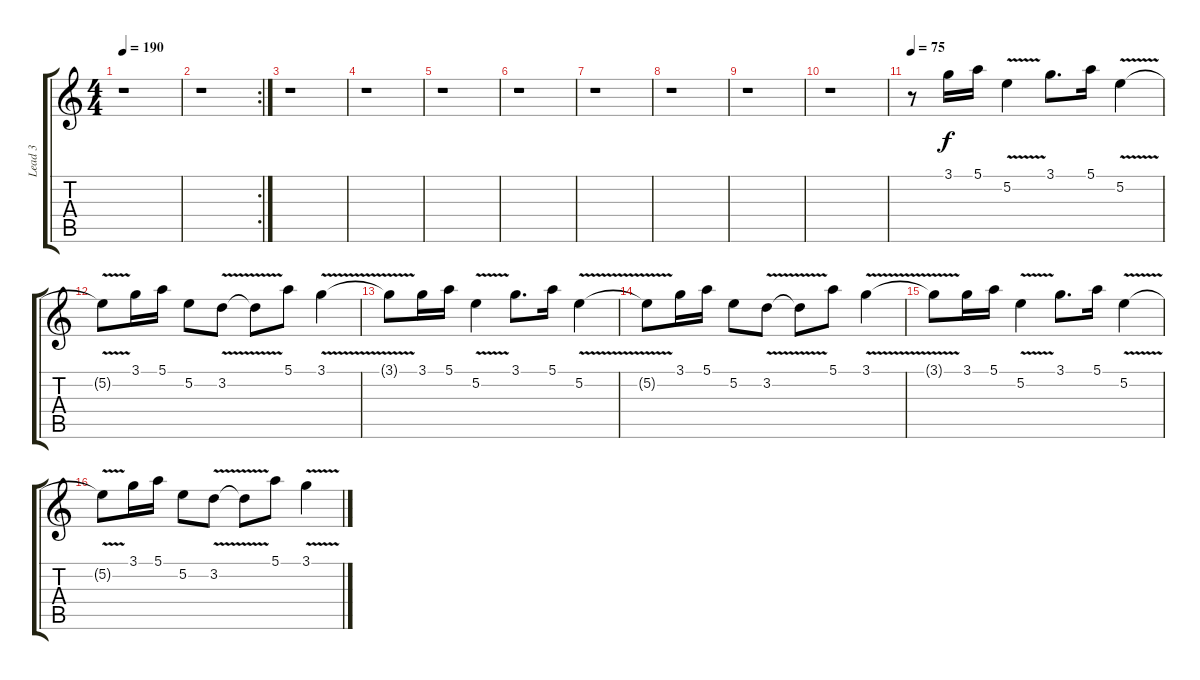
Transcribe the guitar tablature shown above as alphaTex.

\track ("Lead 3" "Lead 3") {instrument distortionguitar}
\staff {score tabs}
\tuning (E4 B3 G3 D3 A2 E2) {hide}
\ts (4 4)
\tempo 190
\tempo 75
\tempo 190
\clef g2
\ks c
r.1{dy f instrument distortionguitar} |
\rc 2
r.1 |
r.1 |
r.1 |
r.1 |
r.1 |
r.1 |
r.1 |
r.1 |
r.1 |
\tempo 75
r.8 3.1.16 5.1.16 5.2{v}.4 3.1.8{d} 5.1.16 5.2{v}.4 |
5.2{t}.8 3.1.16 5.1.16 5.2.8 3.2{v}.8 3.2{t}.8 5.1.8 3.1{v}.4 |
3.1{t}.8 3.1.16 5.1.16 5.2{v}.4 3.1.8{d} 5.1.16 5.2{v}.4 |
5.2{t}.8 3.1.16 5.1.16 5.2.8 3.2{v}.8 3.2{t}.8 5.1.8 3.1{v}.4 |
3.1{t}.8 3.1.16 5.1.16 5.2{v}.4 3.1.8{d} 5.1.16 5.2{v}.4 |
5.2{t}.8 3.1.16 5.1.16 5.2.8 3.2{v}.8 3.2{t}.8 5.1.8 3.1{v}.4
